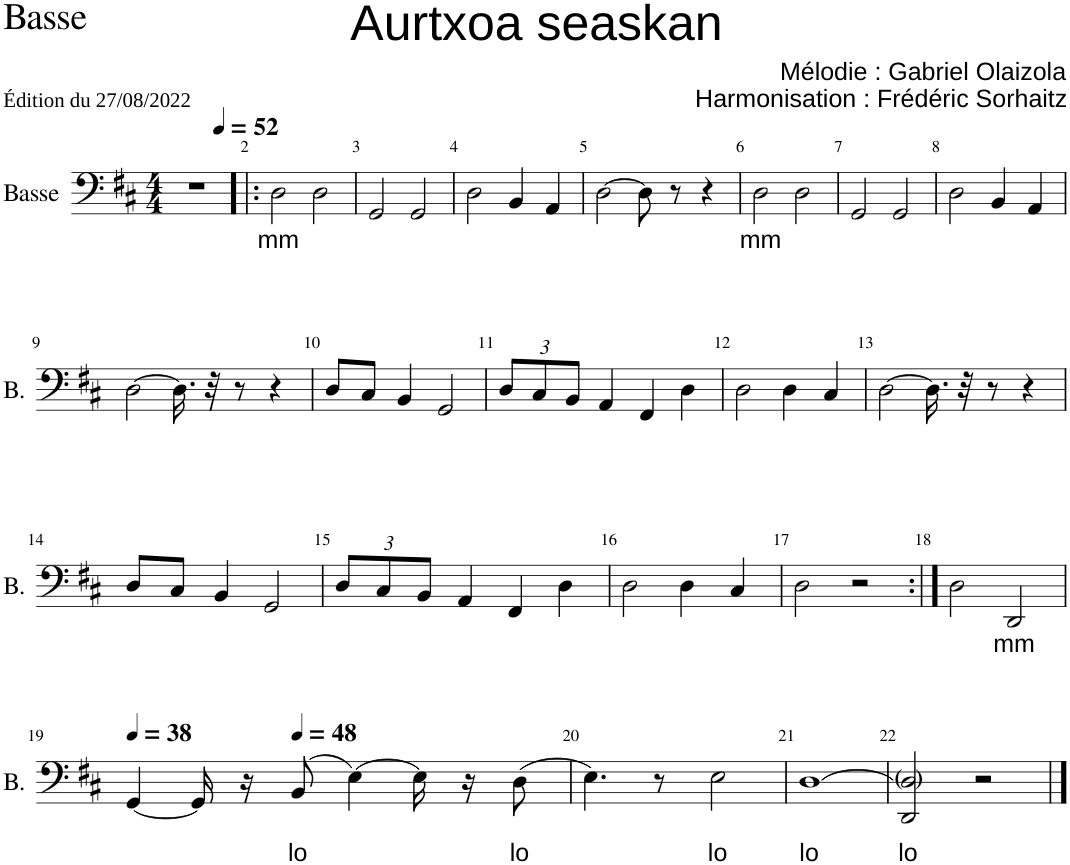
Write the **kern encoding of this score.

**kern	**text	**text
*part1	*part1	*part1
*staff1	*staff1	*staff1
*I"Basse	*	*
*I'B.	*	*
*clefF4	*	*
*k[f#c#]	*	*
*M4/4	*	*
=1	=1	=1
*^	*	*
1r	2ryy	.	.
.	8ryy	.	.
*MM52	*	*	*
.	4.ryy	.	.
=2!|:	=2!|:	=2!|:	=2!|:
!	!	!LO:LY:b	!
*v	*v	*	*
2D\	mm	.
2D\	.	.
=3	=3	=3
2GG/	.	.
2GG/	.	.
=4	=4	=4
2D\	.	.
4BB/	.	.
4AA/	.	.
=5	=5	=5
[2D\	.	.
8D\]	.	.
8r	.	.
4r	.	.
=6	=6	=6
!	!LO:LY:b	!
2D\	mm	.
2D\	.	.
=7	=7	=7
2GG/	.	.
2GG/	.	.
=8	=8	=8
2D\	.	.
4BB/	.	.
4AA/	.	.
!!LO:LB:g=z
=9	=9	=9
[2D\	.	.
16.D\]	.	.
32r	.	.
8r	.	.
4r	.	.
=10	=10	=10
8D/L	.	.
8C#/J	.	.
4BB/	.	.
2GG/	.	.
=11	=11	=11
*Xbrackettup	*	*
12D/L	.	.
12C#/	.	.
12BB/J	.	.
4AA/	.	.
4FF#/	.	.
4D\	.	.
=12	=12	=12
2D\	.	.
4D\	.	.
4C#/	.	.
=13	=13	=13
[2D\	.	.
16.D\]	.	.
32r	.	.
8r	.	.
4r	.	.
!!LO:LB:g=z
=14	=14	=14
8D/L	.	.
8C#/J	.	.
4BB/	.	.
2GG/	.	.
=15	=15	=15
12D/L	.	.
12C#/	.	.
12BB/J	.	.
4AA/	.	.
4FF#/	.	.
4D\	.	.
=16	=16	=16
2D\	.	.
4D\	.	.
4C#/	.	.
=17	=17	=17
2D\	.	.
2r	.	.
=18:|!	=18:|!	=18:|!
2D\	.	.
!	!LO:LY:b	!
2DD/	mm	.
!!LO:LB:g=z
=19	=19	=19
*MM38	*	*
[4GG/	.	.
16GG/]	.	.
16r	.	.
*MM48	*	*
!	!	!LO:LY:b
(8BB/	.	lo
[4E\)	.	.
16E\]	.	.
16r	.	.
!	!	!LO:LY:b
(8D\	.	lo
=20	=20	=20
4.E\)	.	.
8r	.	.
!	!	!LO:LY:b
2E\	.	lo
=21	=21	=21
!	!	!LO:LY:b
[1D	.	lo
=22	=22	=22
!	!	!LO:LY:b
2DD/ 2D/]	.	lo
2r	.	.
==	==	==
*-	*-	*-
